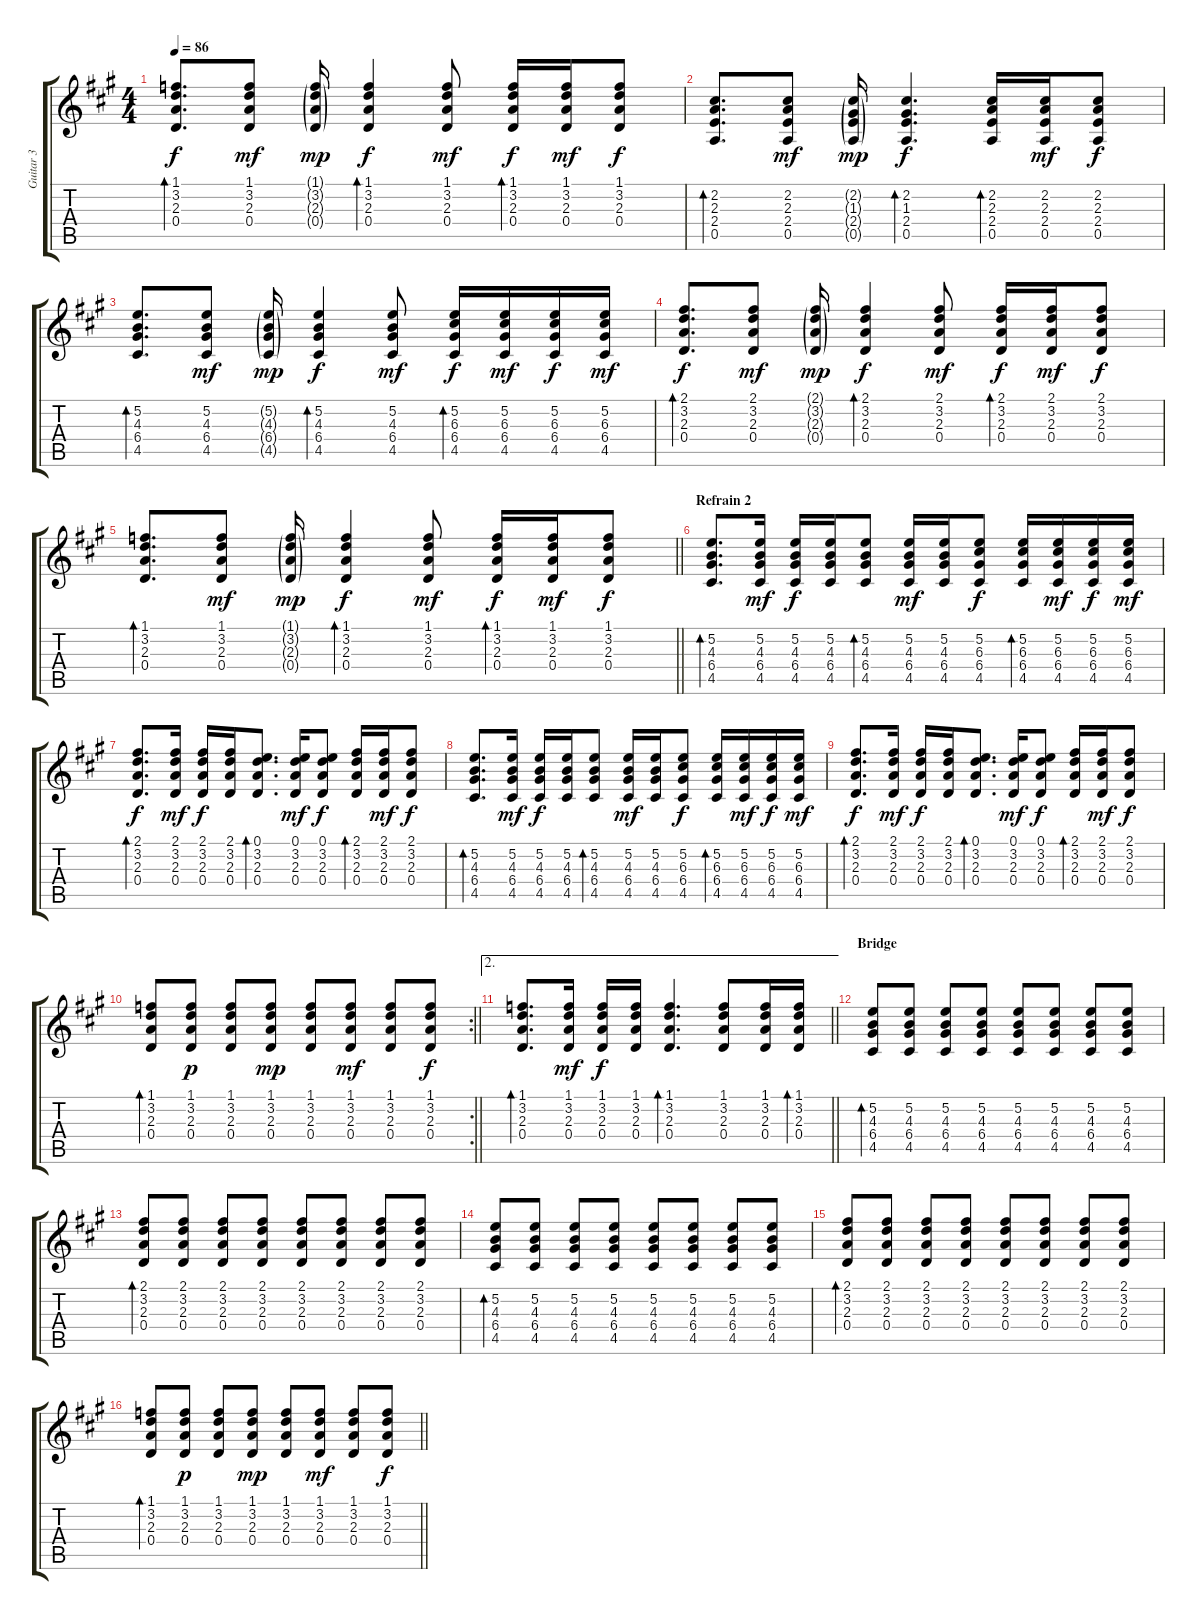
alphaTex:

\track ("Guitar 3" "Guitar 3") {instrument acousticguitarsteel}
\staff {score tabs}
\tuning (E4 B3 G3 D3 A2 E2) {hide}
\ts (4 4)
\tempo 86
\clef g2
\ks a
(1.1 3.2 2.3 0.4).8{d bd 60 dy f} (1.1 3.2 2.3 0.4).8{dy mf} (1.1{g} 3.2{g} 2.3{g} 0.4{g}).16{dy mp} (1.1 3.2 2.3 0.4).4{bd 60 dy f} (1.1 3.2 2.3 0.4).8{dy mf} (1.1 3.2 2.3 0.4).16{bd 60 dy f} (1.1 3.2 2.3 0.4).16{dy mf} (1.1 3.2 2.3 0.4).8{dy f} |
(2.2 2.3 2.4 0.5).8{d bd 60} (2.2 2.3 2.4 0.5).8{dy mf} (2.2{g} 1.3{g} 2.4{g} 0.5{g}).16{dy mp} (2.2 1.3 2.4 0.5).4{d bd 60 dy f} (2.2 2.3 2.4 0.5).16{bd 60} (2.2 2.3 2.4 0.5).16{dy mf} (2.2 2.3 2.4 0.5).8{dy f} |
(5.2 4.3 6.4 4.5).8{d bd 60} (5.2 4.3 6.4 4.5).8{dy mf} (5.2{g} 4.3{g} 6.4{g} 4.5{g}).16{dy mp} (5.2 4.3 6.4 4.5).4{bd 60 dy f} (5.2 4.3 6.4 4.5).8{dy mf} (5.2 6.3 6.4 4.5).16{bd 60 dy f} (5.2 6.3 6.4 4.5).16{dy mf} (5.2 6.3 6.4 4.5).16{dy f} (5.2 6.3 6.4 4.5).16{dy mf} |
(2.1 3.2 2.3 0.4).8{d bd 60 dy f} (2.1 3.2 2.3 0.4).8{dy mf} (2.1{g} 3.2{g} 2.3{g} 0.4{g}).16{dy mp} (2.1 3.2 2.3 0.4).4{bd 60 dy f} (2.1 3.2 2.3 0.4).8{dy mf} (2.1 3.2 2.3 0.4).16{bd 60 dy f} (2.1 3.2 2.3 0.4).16{dy mf} (2.1 3.2 2.3 0.4).8{dy f} |
\barLineRight lightlight
(1.1 3.2 2.3 0.4).8{d bd 60} (1.1 3.2 2.3 0.4).8{dy mf} (1.1{g} 3.2{g} 2.3{g} 0.4{g}).16{dy mp} (1.1 3.2 2.3 0.4).4{bd 60 dy f} (1.1 3.2 2.3 0.4).8{dy mf} (1.1 3.2 2.3 0.4).16{bd 60 dy f} (1.1 3.2 2.3 0.4).16{dy mf} (1.1 3.2 2.3 0.4).8{dy f} |
\section ("" "Refrain 2")
(5.2 4.3 6.4 4.5).8{d bd 60} (5.2 4.3 6.4 4.5).16{dy mf} (5.2 4.3 6.4 4.5).16{dy f} (5.2 4.3 6.4 4.5).16 (5.2 4.3 6.4 4.5).8{bd 60} (5.2 4.3 6.4 4.5).16{dy mf} (5.2 4.3 6.4 4.5).16 (5.2 6.3 6.4 4.5).8{dy f} (5.2 6.3 6.4 4.5).16{bd 60} (5.2 6.3 6.4 4.5).16{dy mf} (5.2 6.3 6.4 4.5).16{dy f} (5.2 6.3 6.4 4.5).16{dy mf} |
(2.1 3.2 2.3 0.4).8{d bd 60 dy f} (2.1 3.2 2.3 0.4).16{dy mf} (2.1 3.2 2.3 0.4).16{dy f} (2.1 3.2 2.3 0.4).16 (0.1 3.2 2.3 0.4).8{d bd 60} (0.1 3.2 2.3 0.4).16{dy mf} (0.1 3.2 2.3 0.4).8{dy f} (2.1 3.2 2.3 0.4).16{bd 60} (2.1 3.2 2.3 0.4).16{dy mf} (2.1 3.2 2.3 0.4).8{dy f} |
(5.2 4.3 6.4 4.5).8{d bd 60} (5.2 4.3 6.4 4.5).16{dy mf} (5.2 4.3 6.4 4.5).16{dy f} (5.2 4.3 6.4 4.5).16 (5.2 4.3 6.4 4.5).8{bd 60} (5.2 4.3 6.4 4.5).16{dy mf} (5.2 4.3 6.4 4.5).16 (5.2 6.3 6.4 4.5).8{dy f} (5.2 6.3 6.4 4.5).16{bd 60} (5.2 6.3 6.4 4.5).16{dy mf} (5.2 6.3 6.4 4.5).16{dy f} (5.2 6.3 6.4 4.5).16{dy mf} |
(2.1 3.2 2.3 0.4).8{d bd 60 dy f} (2.1 3.2 2.3 0.4).16{dy mf} (2.1 3.2 2.3 0.4).16{dy f} (2.1 3.2 2.3 0.4).16 (0.1 3.2 2.3 0.4).8{d bd 60} (0.1 3.2 2.3 0.4).16{dy mf} (0.1 3.2 2.3 0.4).8{dy f} (2.1 3.2 2.3 0.4).16{bd 60} (2.1 3.2 2.3 0.4).16{dy mf} (2.1 3.2 2.3 0.4).8{dy f} |
\rc 2
\barLineRight lightlight
(1.1 3.2 2.3 0.4).8{bd 60} (1.1 3.2 2.3 0.4).8{dy p} (1.1 3.2 2.3 0.4).8 (1.1 3.2 2.3 0.4).8{dy mp} (1.1 3.2 2.3 0.4).8 (1.1 3.2 2.3 0.4).8{dy mf} (1.1 3.2 2.3 0.4).8 (1.1 3.2 2.3 0.4).8{dy f} |
\ae 2
\barLineRight lightlight
(1.1 3.2 2.3 0.4).8{d bd 60} (1.1 3.2 2.3 0.4).16{dy mf} (1.1 3.2 2.3 0.4).16{dy f} (1.1 3.2 2.3 0.4).16 (1.1 3.2 2.3 0.4).4{d bd 60} (1.1 3.2 2.3 0.4).8 (1.1 3.2 2.3 0.4).16 (1.1 3.2 2.3 0.4).16{bd 60} |
\section ("" "Bridge")
(5.2 4.3 6.4 4.5).8{bd 60} (5.2 4.3 6.4 4.5).8 (5.2 4.3 6.4 4.5).8 (5.2 4.3 6.4 4.5).8 (5.2 4.3 6.4 4.5).8 (5.2 4.3 6.4 4.5).8 (5.2 4.3 6.4 4.5).8 (5.2 4.3 6.4 4.5).8 |
(2.1 3.2 2.3 0.4).8{bd 60} (2.1 3.2 2.3 0.4).8 (2.1 3.2 2.3 0.4).8 (2.1 3.2 2.3 0.4).8 (2.1 3.2 2.3 0.4).8 (2.1 3.2 2.3 0.4).8 (2.1 3.2 2.3 0.4).8 (2.1 3.2 2.3 0.4).8 |
(5.2 4.3 6.4 4.5).8{bd 60} (5.2 4.3 6.4 4.5).8 (5.2 4.3 6.4 4.5).8 (5.2 4.3 6.4 4.5).8 (5.2 4.3 6.4 4.5).8 (5.2 4.3 6.4 4.5).8 (5.2 4.3 6.4 4.5).8 (5.2 4.3 6.4 4.5).8 |
(2.1 3.2 2.3 0.4).8{bd 60} (2.1 3.2 2.3 0.4).8 (2.1 3.2 2.3 0.4).8 (2.1 3.2 2.3 0.4).8 (2.1 3.2 2.3 0.4).8 (2.1 3.2 2.3 0.4).8 (2.1 3.2 2.3 0.4).8 (2.1 3.2 2.3 0.4).8 |
\barLineRight lightlight
(1.1 3.2 2.3 0.4).8{bd 60} (1.1 3.2 2.3 0.4).8{dy p} (1.1 3.2 2.3 0.4).8 (1.1 3.2 2.3 0.4).8{dy mp} (1.1 3.2 2.3 0.4).8 (1.1 3.2 2.3 0.4).8{dy mf} (1.1 3.2 2.3 0.4).8 (1.1 3.2 2.3 0.4).8{dy f}
